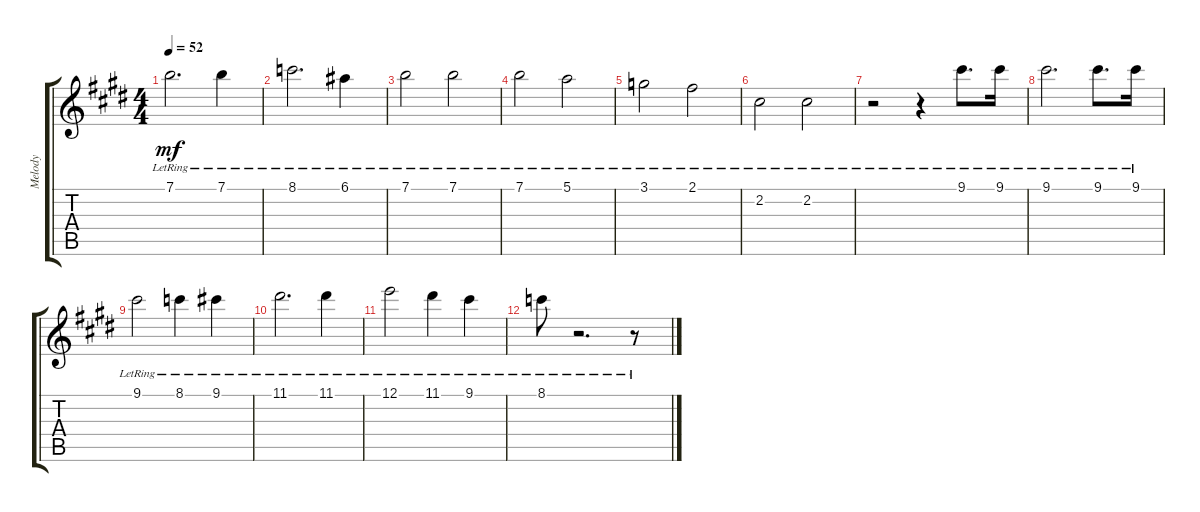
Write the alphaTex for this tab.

\track ("Melody" "Melody") {instrument acousticguitarnylon}
\staff {score tabs}
\tuning (E4 B3 G3 D3 A2 E2) {hide}
\ts (4 4)
\tempo 52
\clef g2
\ks c#minor
7.1{lr}.2{d dy mf} 7.1{lr}.4 |
8.1{lr}.2{d} 6.1{lr}.4 |
7.1{lr}.2 7.1{lr}.2 |
7.1{lr}.2 5.1{lr}.2 |
3.1{lr}.2 2.1{lr}.2 |
2.2{lr}.2 2.2{lr}.2 |
r.2 r.4 9.1{lr}.8{d} 9.1{lr}.16 |
9.1{lr}.2{d} 9.1{lr}.8{d} 9.1{lr}.16 |
9.1{lr}.2 8.1{lr}.4 9.1{lr}.4 |
11.1{lr}.2{d} 11.1{lr}.4 |
12.1{lr}.2 11.1{lr}.4 9.1{lr}.4 |
8.1{lr}.8 r.2{d} r.8
